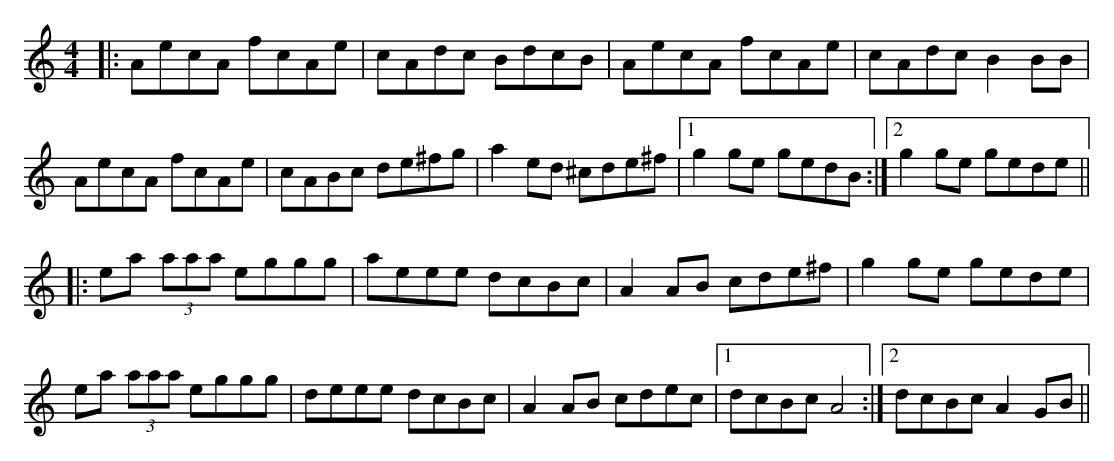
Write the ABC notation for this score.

X:1
M:4/4
K:Amin
|:AecA fcAe|cAdc BdcB|AecA fcAe|cAdc B2BB|
AecA fcAe|cABc de^fg|a2ed ^cde^f|1 g2ge gedB:|2 g2ge gede||
|:ea (3aaa eggg|aeee dcBc|A2AB cde^f|g2ge gede|
ea (3aaa eggg|deee dcBc|A2AB cdec|1 dcBc A4:|2 dcBc A2GB||
